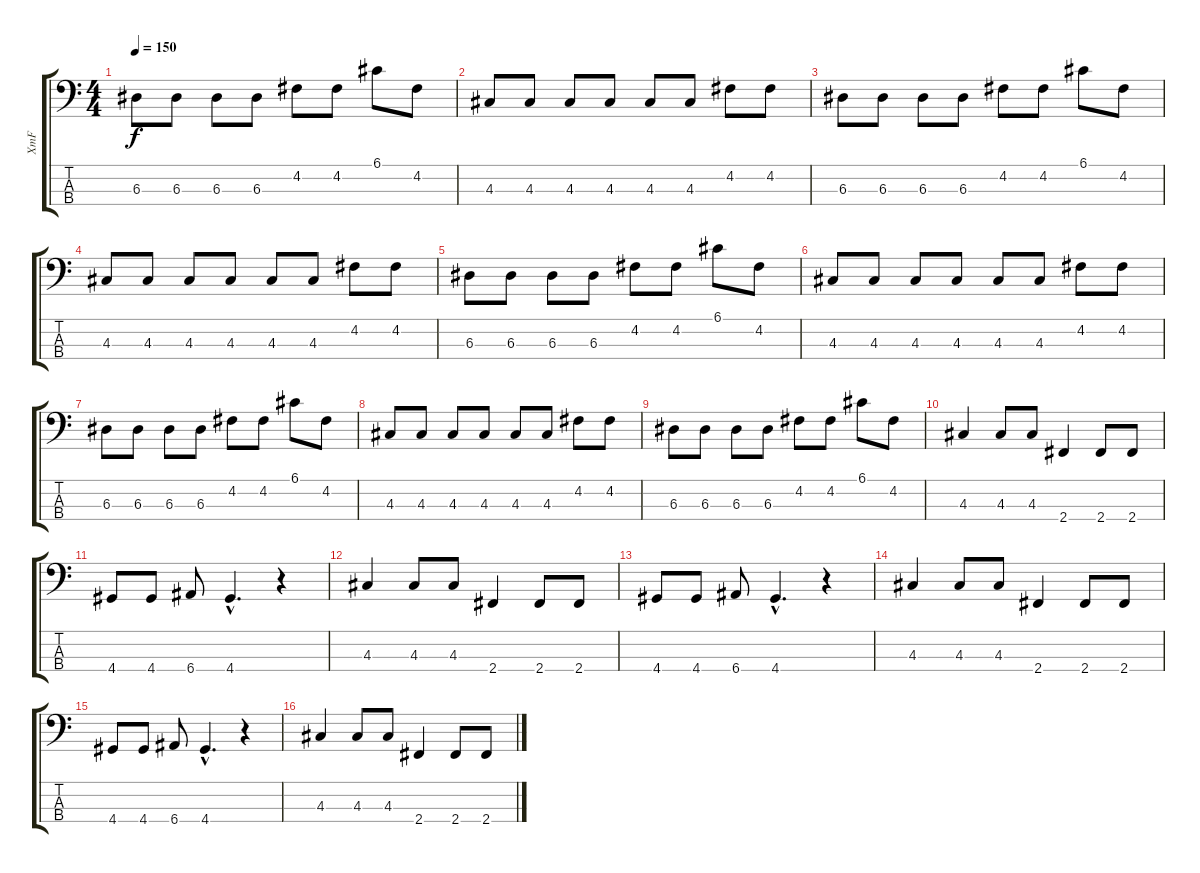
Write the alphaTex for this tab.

\track ("XmF" "XmF") {instrument electricbassfinger}
\staff {score tabs}
\tuning (G2 D2 A1 E1) {hide}
\ts (4 4)
\tempo 150
\clef f4
\ks c
6.3.8{dy f} 6.3.8 6.3.8 6.3.8 4.2.8 4.2.8 6.1.8 4.2.8 |
4.3.8 4.3.8 4.3.8 4.3.8 4.3.8 4.3.8 4.2.8 4.2.8 |
6.3.8 6.3.8 6.3.8 6.3.8 4.2.8 4.2.8 6.1.8 4.2.8 |
4.3.8 4.3.8 4.3.8 4.3.8 4.3.8 4.3.8 4.2.8 4.2.8 |
6.3.8 6.3.8 6.3.8 6.3.8 4.2.8 4.2.8 6.1.8 4.2.8 |
4.3.8 4.3.8 4.3.8 4.3.8 4.3.8 4.3.8 4.2.8 4.2.8 |
6.3.8 6.3.8 6.3.8 6.3.8 4.2.8 4.2.8 6.1.8 4.2.8 |
4.3.8 4.3.8 4.3.8 4.3.8 4.3.8 4.3.8 4.2.8 4.2.8 |
6.3.8 6.3.8 6.3.8 6.3.8 4.2.8 4.2.8 6.1.8 4.2.8 |
4.3.4 4.3.8 4.3.8 2.4.4 2.4.8 2.4.8 |
4.4.8 4.4.8 6.4.8 4.4{hac}.4{d} r.4 |
4.3.4 4.3.8 4.3.8 2.4.4 2.4.8 2.4.8 |
4.4.8 4.4.8 6.4.8 4.4{hac}.4{d} r.4 |
4.3.4 4.3.8 4.3.8 2.4.4 2.4.8 2.4.8 |
4.4.8 4.4.8 6.4.8 4.4{hac}.4{d} r.4 |
4.3.4 4.3.8 4.3.8 2.4.4 2.4.8 2.4.8
